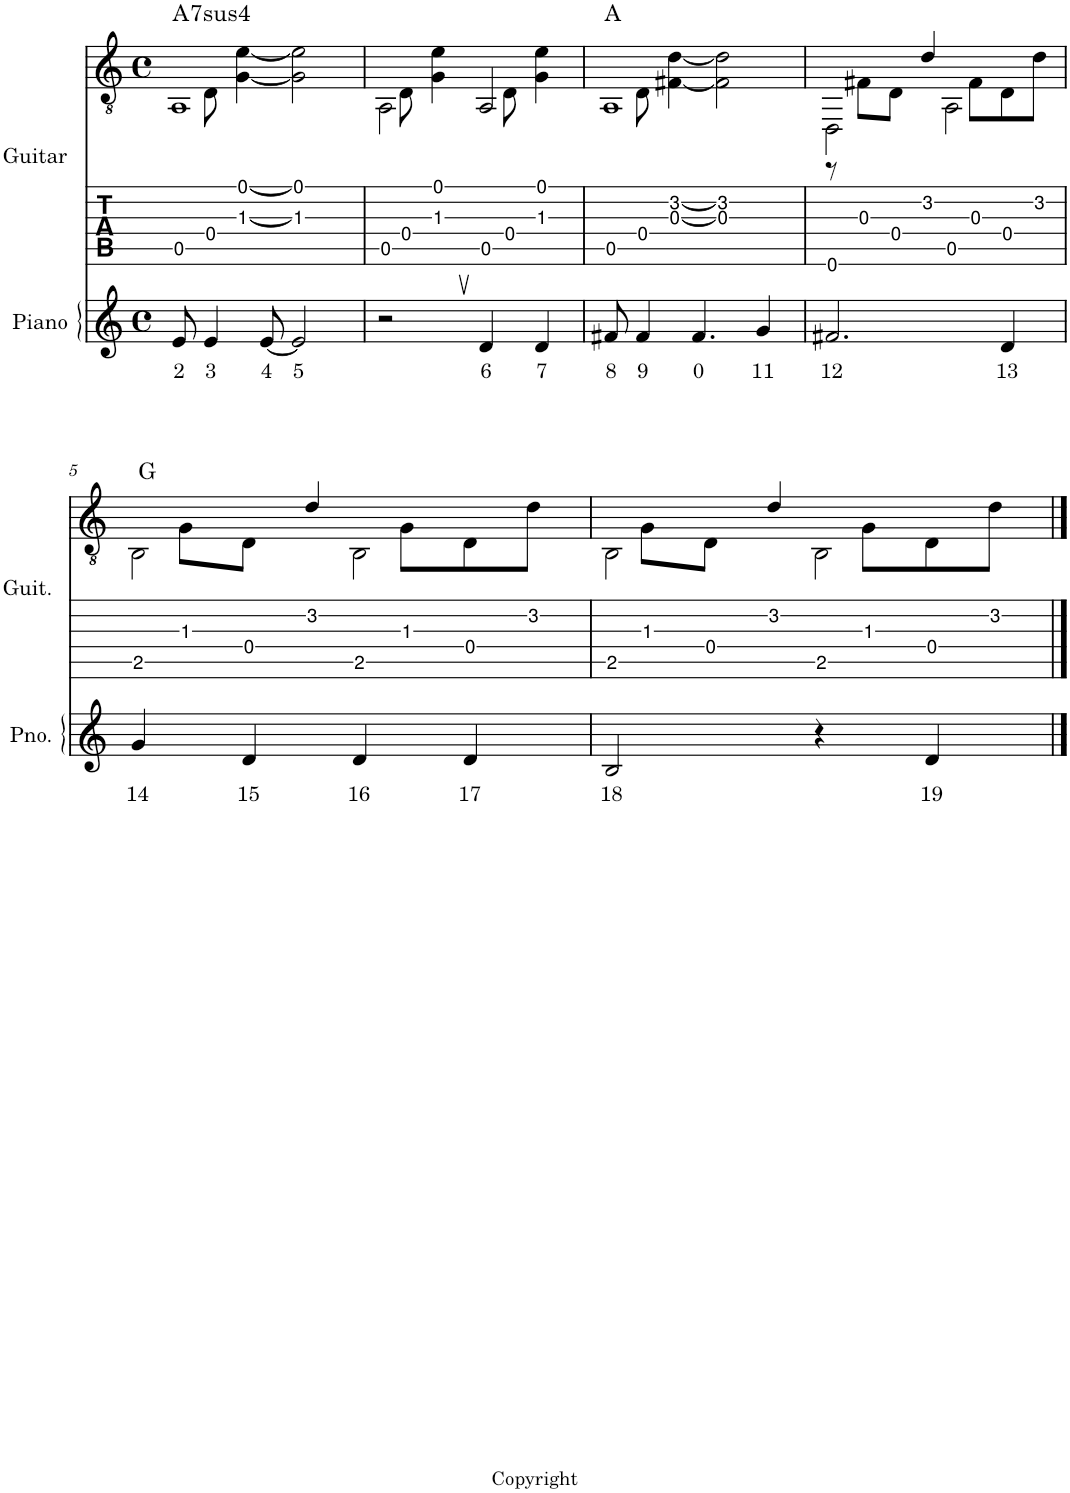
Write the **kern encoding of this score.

**kern	**text	**kern	**kern	**harte
*part2	*part2	*part1	*part1	*part1
*staff3	*staff3	*staff2	*staff1	*
*I"Piano	*	*I"Guitar	*	*
*I'Pno.	*	*I'Guit.	*	*
*	*	*stria6	*	*
*clefG2	*	*	*clefGv2	*
*k[]	*	*k[]	*k[]	*
*M4/4	*	*M4/4	*M4/4	*
*met(c)	*	*met(c)	*met(c)	*
=1	=1	=1	=1	=1
!	!LO:LY:b	!	!	!LO:H:kt=74
*	*	*^	*^	*
8e/	2	1AA	8ryy	1AA	8ryy	A:sus4(7)
!	!LO:LY:b	!	!	!	!	!
4e/	3	.	8D	.	8D\	.
.	.	.	[4G [4e	.	[4G\ [4e\	.
!	!LO:LY:b	!	!	!	!	!
[8e/	4	.	.	.	.	.
!	!LO:LY:b	!	!	!	!	!
2e/]	5	.	2G] 2e]	.	2G\] 2e\]	.
=2	=2	=2	=2	=2	=2	=2
2r	.	2AA	8ryy	2AA\	8ryy	.
.	.	.	8D	.	8D\	.
.	.	.	4G 4e	.	4G\ 4e\	.
!	!LO:LY:b	!	!	!	!	!
4d/	6	2AA	8ryy	2AA/	8ryy	.
.	.	.	8D	.	8D\	.
!	!LO:LY:b	!	!	!	!	!
4d/	7	.	4G 4e	.	4G\ 4e\	.
=3	=3	=3	=3	=3	=3	=3
!	!LO:LY:b	!	!	!	!	!
8f#X/	8	1AA	8ryy	1AA	8ryy	A:maj
!	!LO:LY:b	!	!	!	!	!
4f#/	9	.	8D	.	8D\	.
.	.	.	[4F# [4d	.	[4F#X\ [4d\	.
!	!LO:LY:b	!	!	!	!	!
4.f#/	0	.	.	.	.	.
.	.	.	2F#] 2d]	.	2F#\] 2d\]	.
!	!LO:LY:b	!	!	!	!	!
4g/	11	.	.	.	.	.
=4	=4	=4	=4	=4	=4	=4
!	!LO:LY:b	!	!	!	!	!
2.f#X/	12	2DD	8r	2DD\	8r	.
.	.	.	8F#	.	8F#X\L	.
.	.	.	8D	.	8D\J	.
.	.	.	4d	.	4d/	.
.	.	2AA	.	2AA\	.	.
.	.	.	8F#	.	8F#\L	.
!	!LO:LY:b	!	!	!	!	!
4d/	13	.	8DL	.	8D\	.
.	.	.	8dJ	.	8d\J	.
!!LO:LB:g=z	!!
=5	=5	=5	=5	=5	=5	=5
!	!LO:LY:b	!	!	!	!	!
4g/	14	2BB	8ryy	2BB\	8ryy	G:maj
.	.	.	8G	.	8G\L	.
!	!LO:LY:b	!	!	!	!	!
4d/	15	.	8D	.	8D\J	.
.	.	.	4d	.	4d/	.
!	!LO:LY:b	!	!	!	!	!
4d/	16	2BB	.	2BB\	.	.
.	.	.	8G	.	8G\L	.
!	!LO:LY:b	!	!	!	!	!
4d/	17	.	8DL	.	8D\	.
.	.	.	8dJ	.	8d\J	.
=6	=6	=6	=6	=6	=6	=6
!	!LO:LY:b	!	!	!	!	!
2B/	18	2BB	8ryy	2BB\	8ryy	.
.	.	.	8G	.	8G\L	.
.	.	.	8D	.	8D\J	.
.	.	.	4d	.	4d/	.
4r	.	2BB	.	2BB\	.	.
.	.	.	8G	.	8G\L	.
!	!LO:LY:b	!	!	!	!	!
4d/	19	.	8DL	.	8D\	.
.	.	.	8dJ	.	8d\J	.
*	*	*v	*v	*	*	*
*	*	*	*v	*v	*
==	==	==	==	==
*-	*-	*-	*-	*-
